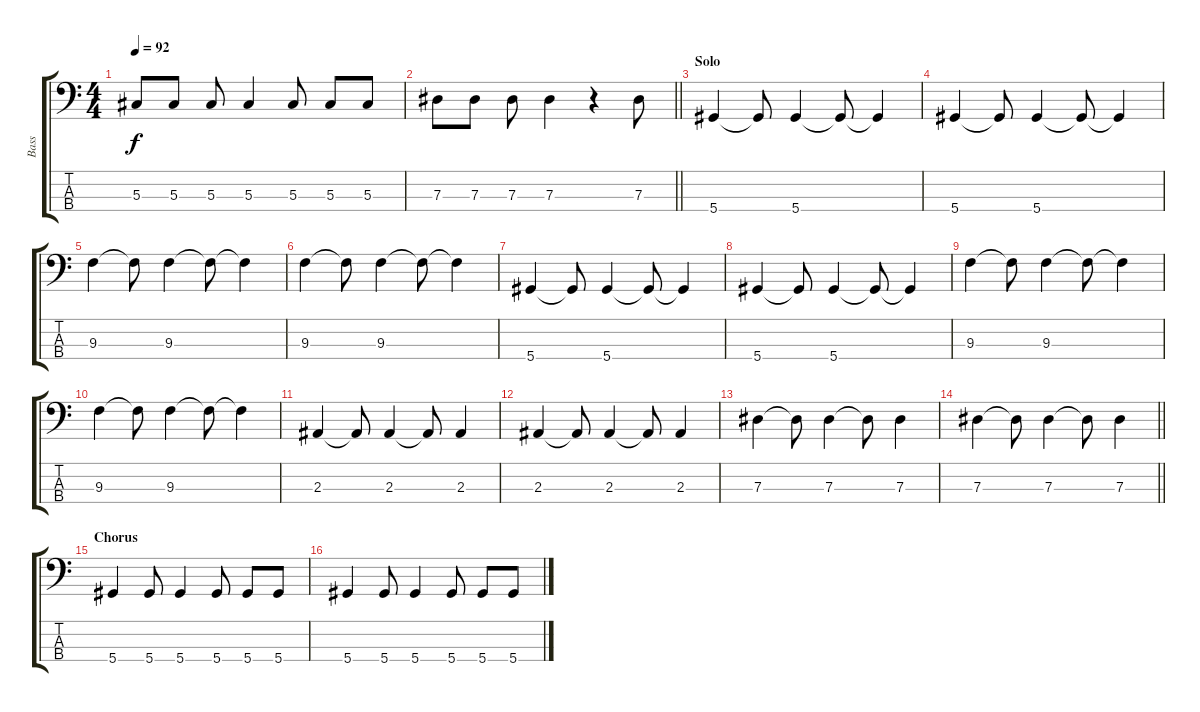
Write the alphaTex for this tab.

\track ("Bass" "Bass") {instrument electricbasspick}
\staff {score tabs}
\tuning (Gb2 Db2 Ab1 Eb1) {hide}
\ts (4 4)
\tempo 92
\clef f4
\ks c
5.3.8{dy f} 5.3.8 5.3.8 5.3.4 5.3.8 5.3.8 5.3.8 |
\barLineRight lightlight
7.3.8 7.3.8 7.3.8 7.3.4 r.4 7.3.8 |
\section ("" "Solo")
5.4.4 5.4{t}.8 5.4.4 5.4{t}.8 5.4{t}.4 |
5.4.4 5.4{t}.8 5.4.4 5.4{t}.8 5.4{t}.4 |
9.3.4 9.3{t}.8 9.3.4 9.3{t}.8 9.3{t}.4 |
9.3.4 9.3{t}.8 9.3.4 9.3{t}.8 9.3{t}.4 |
5.4.4 5.4{t}.8 5.4.4 5.4{t}.8 5.4{t}.4 |
5.4.4 5.4{t}.8 5.4.4 5.4{t}.8 5.4{t}.4 |
9.3.4 9.3{t}.8 9.3.4 9.3{t}.8 9.3{t}.4 |
9.3.4 9.3{t}.8 9.3.4 9.3{t}.8 9.3{t}.4 |
2.3.4 2.3{t}.8 2.3.4 2.3{t}.8 2.3.4 |
2.3.4 2.3{t}.8 2.3.4 2.3{t}.8 2.3.4 |
7.3.4 7.3{t}.8 7.3.4 7.3{t}.8 7.3.4 |
\barLineRight lightlight
7.3.4 7.3{t}.8 7.3.4 7.3{t}.8 7.3.4 |
\section ("" "Chorus")
5.4.4 5.4.8 5.4.4 5.4.8 5.4.8 5.4.8 |
5.4.4 5.4.8 5.4.4 5.4.8 5.4.8 5.4.8
